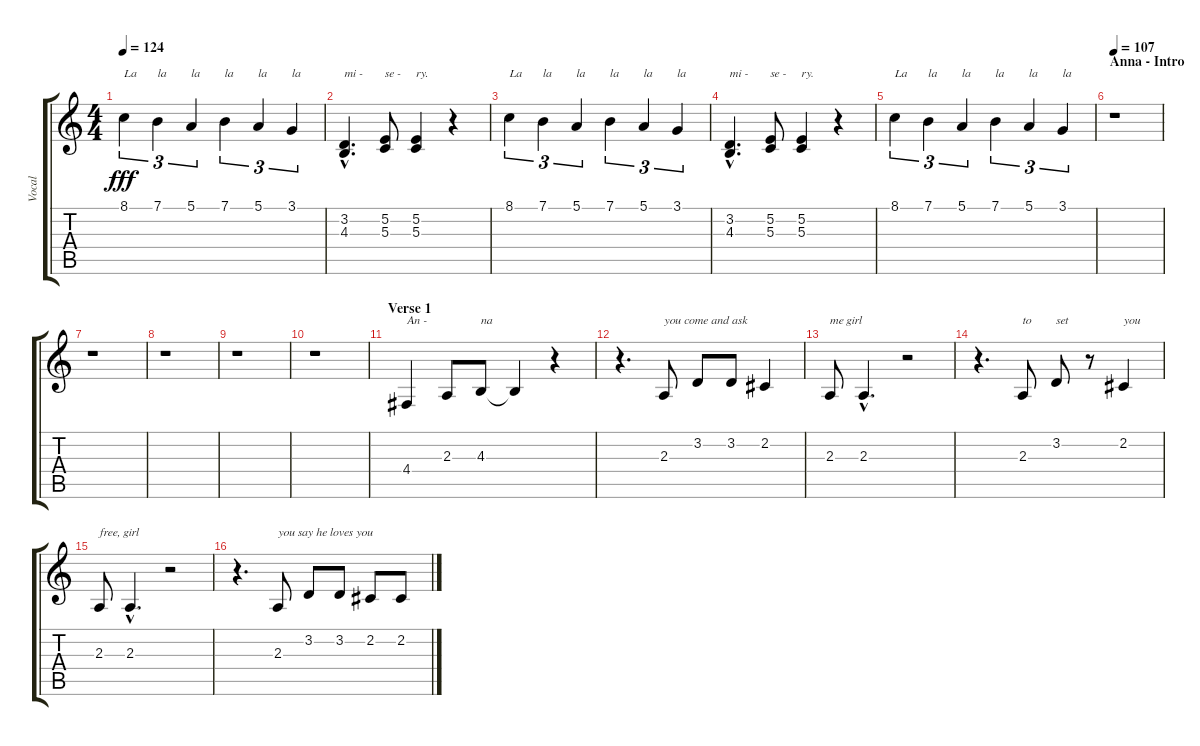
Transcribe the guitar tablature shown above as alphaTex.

\track ("Vocal" "Vocal") {instrument altosax}
\staff {score tabs}
\tuning (E4 B3 G3 D3 A2 E2) {hide}
\ts (4 4)
\tempo 124
\clef g2
\ks c
8.1.4{tu (3 2) txt "La" dy fff volume 10} 7.1.4{tu (3 2) txt "la"} 5.1.4{tu (3 2) txt "la"} 7.1.4{tu (3 2) txt "la"} 5.1.4{tu (3 2) txt "la"} 3.1.4{tu (3 2) txt "la"} |
(3.2{hac} 4.3{hac}).4{d txt "mi -"} (5.2 5.3).8{txt "se -"} (5.2 5.3).4{txt "ry."} r.4 |
8.1.4{tu (3 2) txt "La" volume 8} 7.1.4{tu (3 2) txt "la"} 5.1.4{tu (3 2) txt "la"} 7.1.4{tu (3 2) txt "la"} 5.1.4{tu (3 2) txt "la"} 3.1.4{tu (3 2) txt "la"} |
(3.2{hac} 4.3{hac}).4{d txt "mi -" volume 6} (5.2 5.3).8{txt "se -"} (5.2 5.3).4{txt "ry."} r.4 |
8.1.4{tu (3 2) txt "La" volume 3} 7.1.4{tu (3 2) txt "la"} 5.1.4{tu (3 2) txt "la" volume 2} 7.1.4{tu (3 2) txt "la"} 5.1.4{tu (3 2) txt "la" volume 1} 3.1.4{tu (3 2) txt "la"} |
\section ("" "Anna - Intro")
\tempo 107
r.1 |
r.1 |
r.1 |
r.1 |
r.1 |
\section ("" "Verse 1")
4.4.4{txt "An -" volume 16 instrument altosax} 2.3.8 4.3.8{txt "na"} 4.3{t}.4 r.4 |
r.4{d} 2.3.8{txt "you come and ask"} 3.2.8 3.2.8 2.2.4 |
2.3.8{txt "me girl"} 2.3{hac}.4{d} r.2 |
r.4{d} 2.3.8{txt "to"} 3.2.8{txt "set"} r.8 2.2.4{txt "you"} |
2.3.8{txt "free, girl"} 2.3{hac}.4{d} r.2 |
r.4{d} 2.3.8{txt "you say he loves you"} 3.2.8 3.2.8 2.2.8 2.2.8
